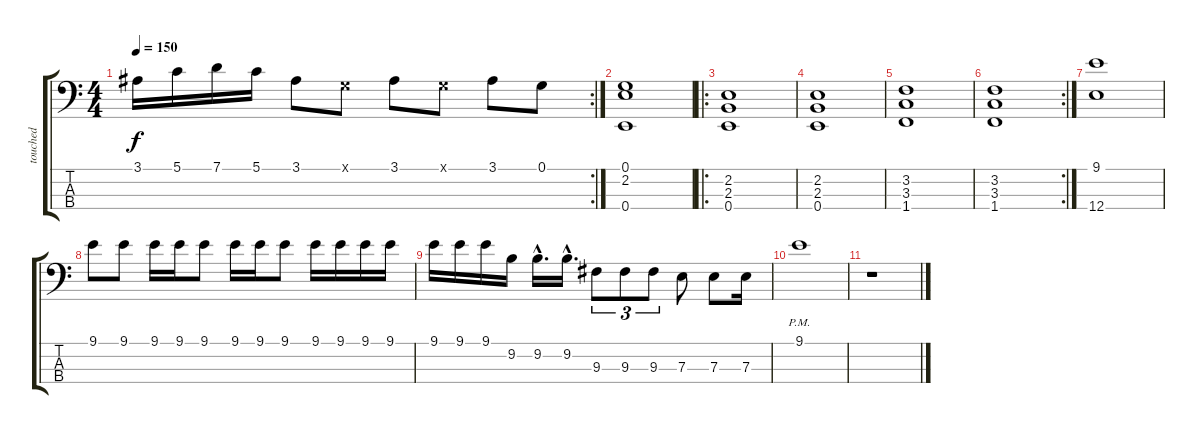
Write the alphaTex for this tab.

\track ("touched" "touched") {instrument synthbass1}
\staff {score tabs}
\tuning (G2 D2 A1 E1) {hide}
\rc 2
\ts (4 4)
\tempo 150
\clef f4
\ks c
3.1.16{dy f} 5.1.16 7.1.16 5.1.16 3.1.8 0.1{x}.8 3.1.8 0.1{x}.8 3.1.8 0.1.8 |
(0.1 2.2 0.4).1{volume 12 instrument brasssection} |
\ro
(2.2 2.3 0.4).1 |
(2.2 2.3 0.4).1 |
(3.2 3.3 1.4).1 |
\rc 2
(3.2 3.3 1.4).1 |
(9.1 12.4).1{volume 15 instrument synthbass1} |
9.1.8 9.1.8 9.1.16 9.1.16 9.1.8 9.1.16 9.1.16 9.1.8 9.1.16 9.1.16 9.1.16 9.1.16 |
9.1.16 9.1.16 9.1.16 9.2.16 9.2{hac}.16{d} 9.2{hac}.16{d} 9.3.8{tu (3 2)} 9.3.8{tu (3 2)} 9.3.8{tu (3 2)} 7.3.8 7.3.8 7.3.16 |
9.1{pm}.1 |
r.1
